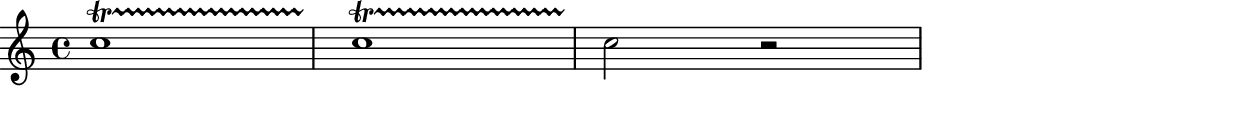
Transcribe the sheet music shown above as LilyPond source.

%% Generated by lilypond-book
%% Options: [exampleindent=10.16\mm,indent=0\mm,line-width=160\mm,paper-height=845.047\pt,paper-width=597.508\pt,papersize='(cons (* 597.508 pt) (* 845.047 pt))]
\include "lilypond-book-preamble.ly"


% ****************************************************************
% Start cut-&-pastable-section
% ****************************************************************

#(ly:set-option 'eps-box-padding 3.000000)



\paper {
  #(set-paper-size '(cons (* 597.508 pt) (* 845.047 pt)))
  indent = 0\mm
  line-width = 160\mm
  % offset the left padding, also add 1mm as lilypond creates cropped
  % images with a little space on the right
  line-width = #(- line-width (* mm  3.000000) (* mm 1))
}

\layout {
  
}




% ****************************************************************
% ly snippet:
% ****************************************************************
\sourcefilename "/lilypond-2.25.21/input/regression/trill-spanner-auto-stop.ly"
\sourcefileline 0
\version "2.19.21"
\header {
  texidoc = "Consecutive trill spans work without explicit
@code{\\stopTrillSpan} commands, since successive trill spanners
will automatically become the right bound of the previous trill.
"
}

\paper { ragged-right = ##f }

\relative {
  c''1\startTrillSpan
  c1\startTrillSpan
  c2\stopTrillSpan r
}



% ****************************************************************
% end ly snippet
% ****************************************************************
